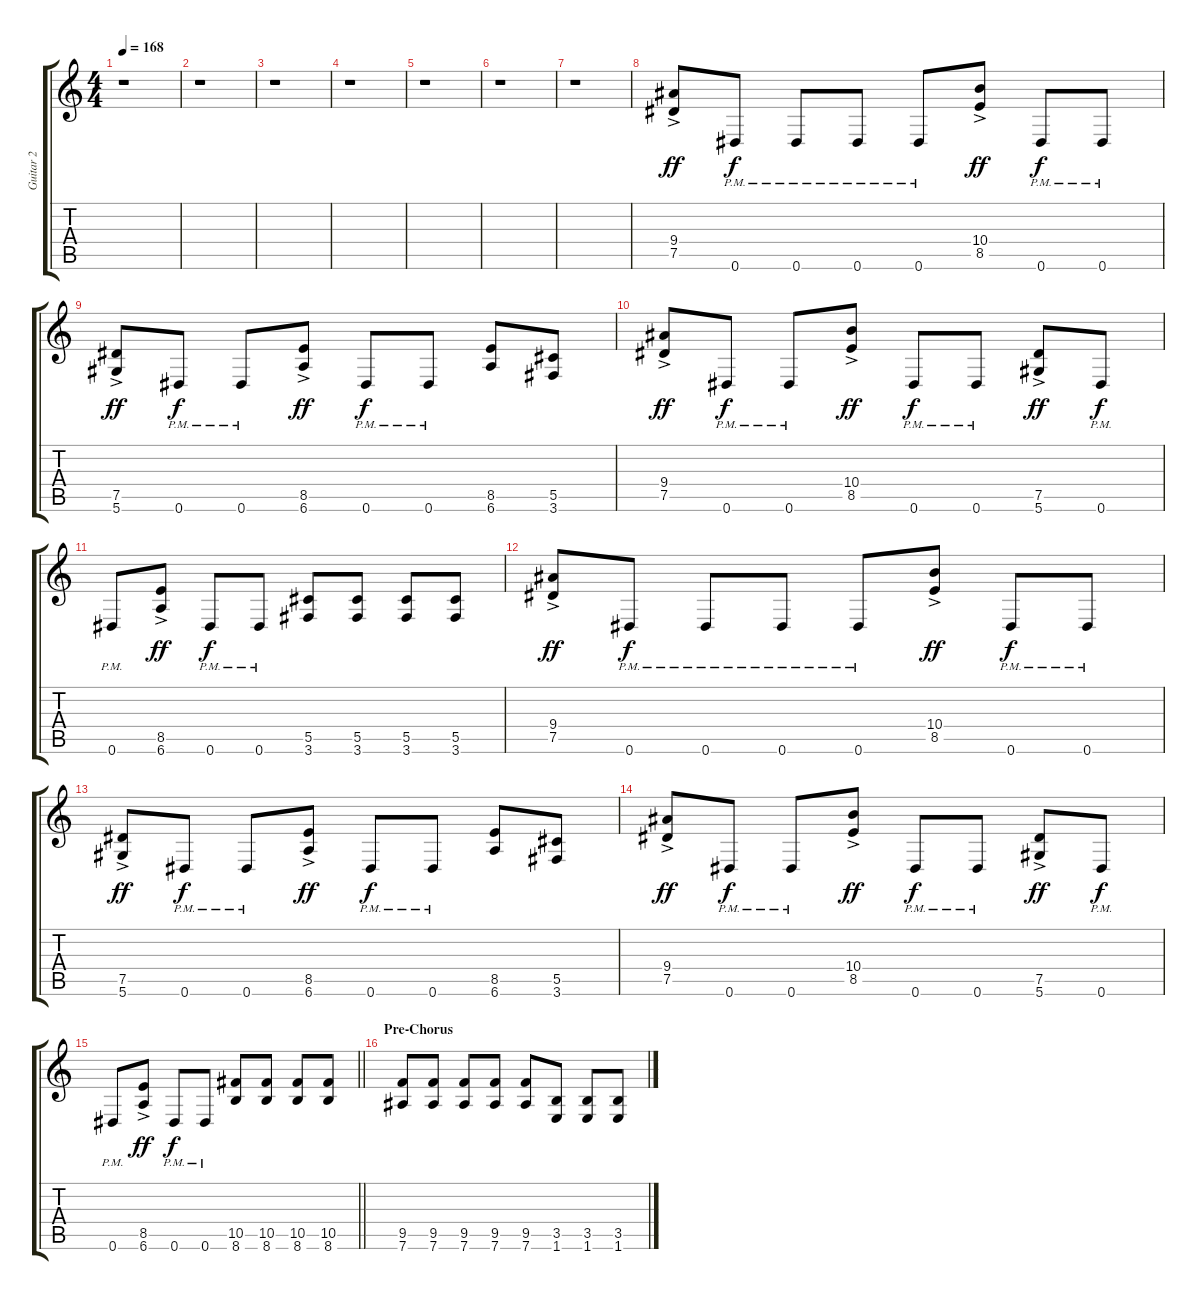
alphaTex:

\track ("Guitar 2" "Guitar 2") {instrument distortionguitar}
\staff {score tabs}
\tuning (Eb4 Bb3 Gb3 Db3 Ab2 Eb2) {hide}
\ts (4 4)
\tempo 168
\clef g2
\ks c
r.1{dy f} |
r.1 |
r.1 |
r.1 |
r.1 |
r.1 |
r.1 |
(9.4{ac} 7.5{ac}).8{dy ff} 0.6{pm}.8{dy f} 0.6{pm}.8 0.6{pm}.8 0.6{pm}.8 (10.4{ac} 8.5{ac}).8{dy ff} 0.6{pm}.8{dy f} 0.6{pm}.8 |
(7.5{ac} 5.6{ac}).8{dy ff} 0.6{pm}.8{dy f} 0.6{pm}.8 (8.5{ac} 6.6{ac}).8{dy ff} 0.6{pm}.8{dy f} 0.6{pm}.8 (8.5 6.6).8 (5.5 3.6).8 |
(9.4{ac} 7.5{ac}).8{dy ff} 0.6{pm}.8{dy f} 0.6{pm}.8 (10.4{ac} 8.5{ac}).8{dy ff} 0.6{pm}.8{dy f} 0.6{pm}.8 (7.5{ac} 5.6{ac}).8{dy ff} 0.6{pm}.8{dy f} |
0.6{pm}.8 (8.5{ac} 6.6{ac}).8{dy ff} 0.6{pm}.8{dy f} 0.6{pm}.8 (5.5 3.6).8 (5.5 3.6).8 (5.5 3.6).8 (5.5 3.6).8 |
(9.4{ac} 7.5{ac}).8{dy ff} 0.6{pm}.8{dy f} 0.6{pm}.8 0.6{pm}.8 0.6{pm}.8 (10.4{ac} 8.5{ac}).8{dy ff} 0.6{pm}.8{dy f} 0.6{pm}.8 |
(7.5{ac} 5.6{ac}).8{dy ff} 0.6{pm}.8{dy f} 0.6{pm}.8 (8.5{ac} 6.6{ac}).8{dy ff} 0.6{pm}.8{dy f} 0.6{pm}.8 (8.5 6.6).8 (5.5 3.6).8 |
(9.4{ac} 7.5{ac}).8{dy ff} 0.6{pm}.8{dy f} 0.6{pm}.8 (10.4{ac} 8.5{ac}).8{dy ff} 0.6{pm}.8{dy f} 0.6{pm}.8 (7.5{ac} 5.6{ac}).8{dy ff} 0.6{pm}.8{dy f} |
\barLineRight lightlight
0.6{pm}.8 (8.5{ac} 6.6{ac}).8{dy ff} 0.6{pm}.8{dy f} 0.6{pm}.8 (10.5 8.6).8 (10.5 8.6).8 (10.5 8.6).8 (10.5 8.6).8 |
\section ("" "Pre-Chorus")
(9.5 7.6).8 (9.5 7.6).8 (9.5 7.6).8 (9.5 7.6).8 (9.5 7.6).8 (3.5 1.6).8 (3.5 1.6).8 (3.5 1.6).8
